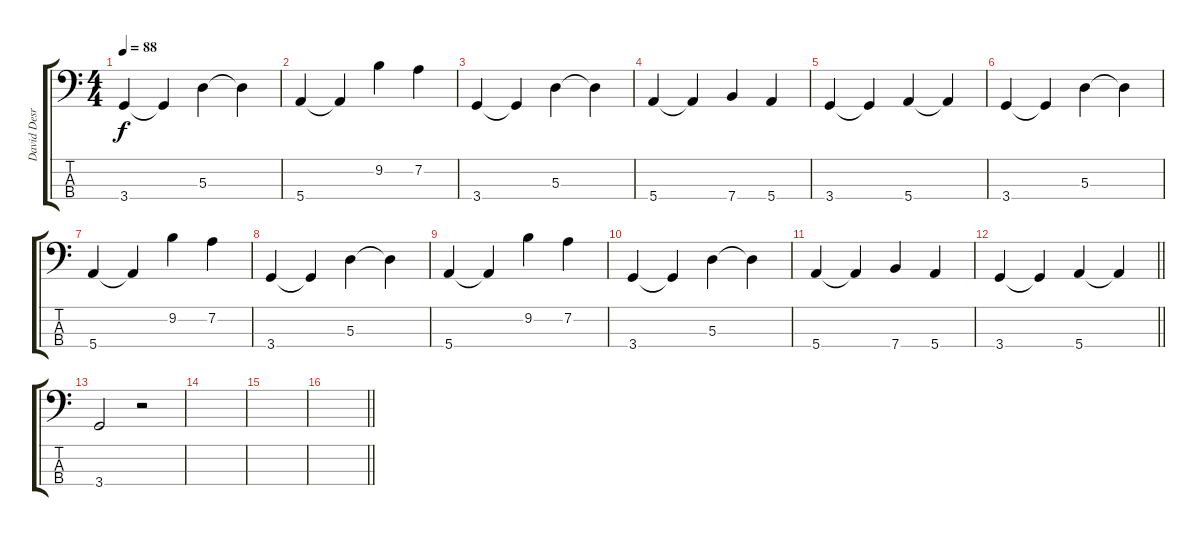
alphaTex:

\track ("David Desrosiers" "David Desr") {instrument electricbassfinger}
\staff {score tabs}
\tuning (G2 D2 A1 E1) {hide}
\ts (4 4)
\tempo 88
\clef f4
\ks c
3.4.4{dy f} 3.4{t}.4 5.3.4 5.3{t}.4 |
5.4.4 5.4{t}.4 9.2.4 7.2.4 |
3.4.4 3.4{t}.4 5.3.4 5.3{t}.4 |
5.4.4 5.4{t}.4 7.4.4 5.4.4 |
3.4.4 3.4{t}.4 5.4.4 5.4{t}.4 |
3.4.4 3.4{t}.4 5.3.4 5.3{t}.4 |
5.4.4 5.4{t}.4 9.2.4 7.2.4 |
3.4.4 3.4{t}.4 5.3.4 5.3{t}.4 |
5.4.4 5.4{t}.4 9.2.4 7.2.4 |
3.4.4 3.4{t}.4 5.3.4 5.3{t}.4 |
5.4.4 5.4{t}.4 7.4.4 5.4.4 |
\barLineRight lightlight
3.4.4 3.4{t}.4 5.4.4 5.4{t}.4 |
3.4.2 r.2 |
|
|
\barLineRight lightlight
